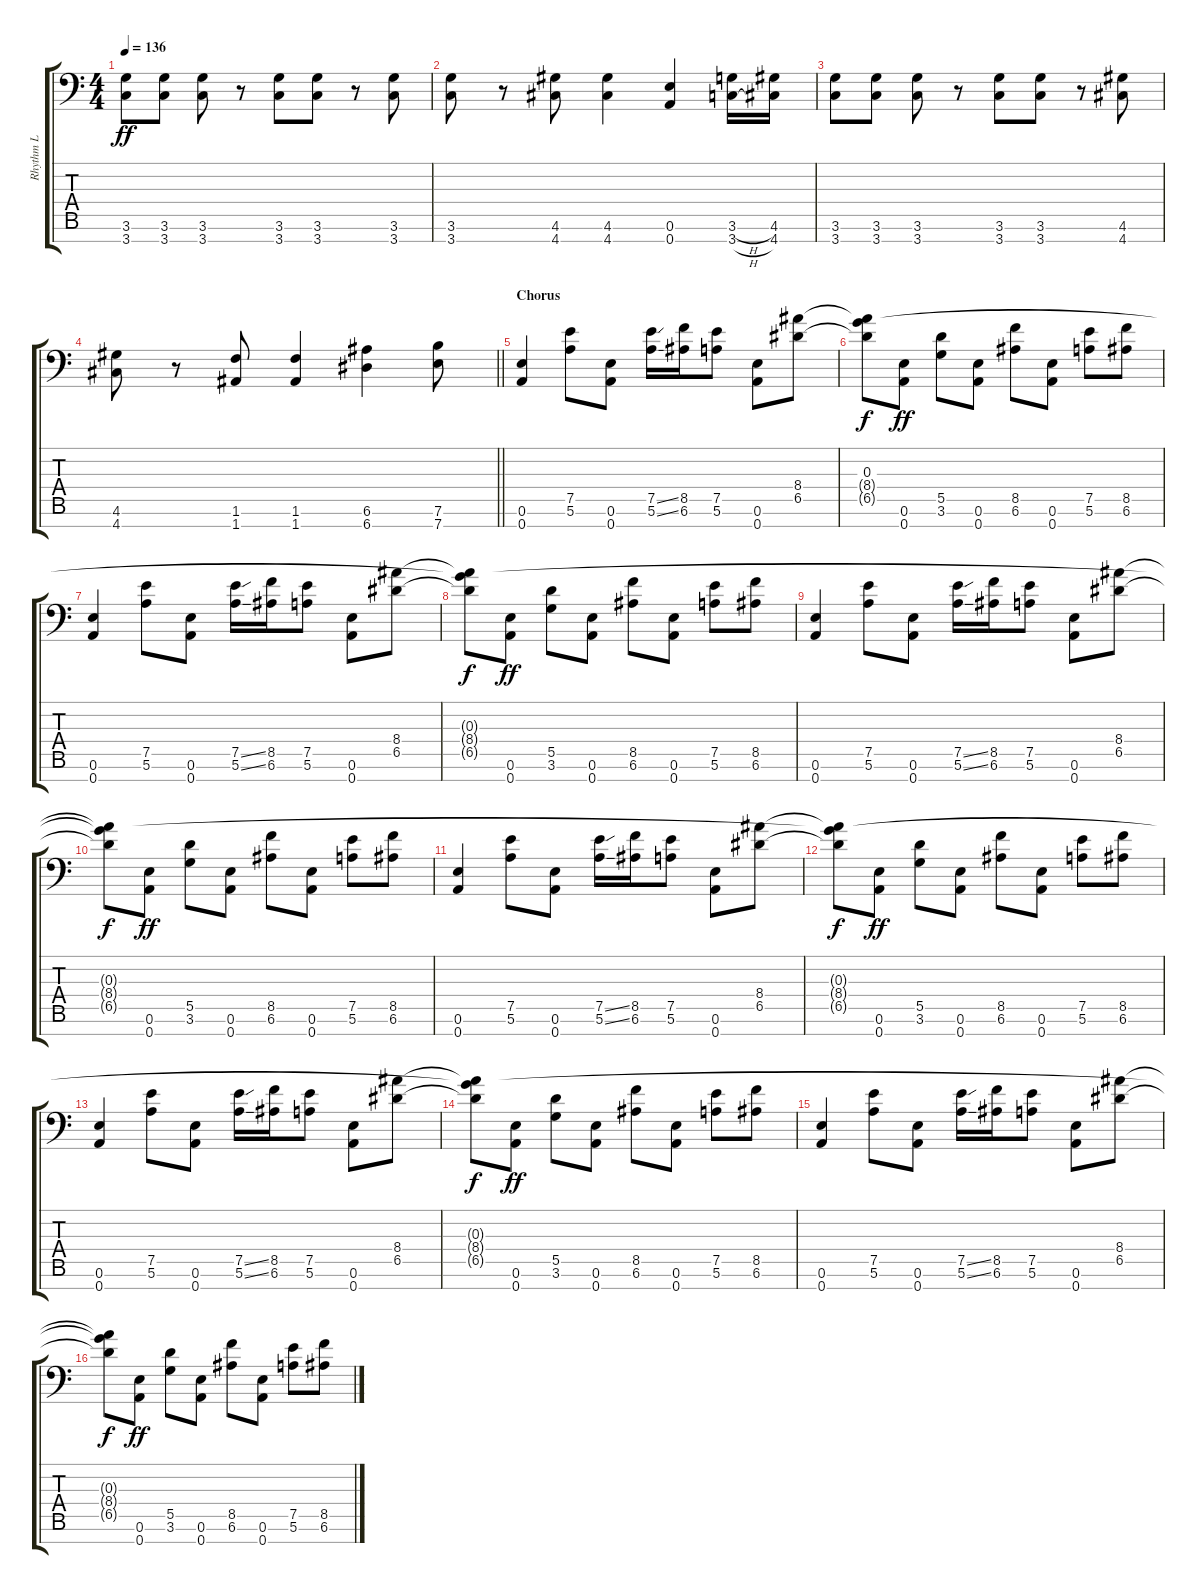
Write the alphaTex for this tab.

\track ("Rhythm L" "Rhythm L") {instrument distortionguitar}
\staff {score tabs}
\tuning (E4 B3 G3 D3 A2 E2 A1) {hide}
\ts (4 4)
\tempo 136
\clef f4
\ks c
(3.6 3.7).8{dy ff} (3.6 3.7).8 (3.6 3.7).8 r.8 (3.6 3.7).8 (3.6 3.7).8 r.8 (3.6 3.7).8 |
(3.6 3.7).8 r.8 (4.6 4.7).8 (4.6 4.7).4 (0.6 0.7).4 (3.6{h} 3.7{h}).16 (4.6 4.7).16 |
(3.6 3.7).8 (3.6 3.7).8 (3.6 3.7).8 r.8 (3.6 3.7).8 (3.6 3.7).8 r.8 (4.6 4.7).8 |
\barLineRight lightlight
(4.6 4.7).8 r.8 (1.6 1.7).8 (1.6 1.7).4 (6.6 6.7).4 (7.6 7.7).8 |
\section ("" "Chorus")
(0.6 0.7).4 (7.5 5.6).8 (0.6 0.7).8 (7.5{ss} 5.6{ss}).16 (8.5 6.6).16 (7.5 5.6).8 (0.6 0.7).8 (8.4 6.5).8 |
(0.3 8.4{t} 6.5{t}).8{dy f} (0.6 0.7).8{dy ff} (5.5 3.6).8 (0.6 0.7).8 (8.5 6.6).8 (0.6 0.7).8 (7.5 5.6).8 (8.5 6.6).8 |
(0.6 0.7).4 (7.5 5.6).8 (0.6 0.7).8 (7.5{ss} 5.6{ss}).16 (8.5 6.6).16 (7.5 5.6).8 (0.6 0.7).8 (8.4 6.5).8 |
(0.3{t} 8.4{t} 6.5{t}).8{dy f} (0.6 0.7).8{dy ff} (5.5 3.6).8 (0.6 0.7).8 (8.5 6.6).8 (0.6 0.7).8 (7.5 5.6).8 (8.5 6.6).8 |
(0.6 0.7).4 (7.5 5.6).8 (0.6 0.7).8 (7.5{ss} 5.6{ss}).16 (8.5 6.6).16 (7.5 5.6).8 (0.6 0.7).8 (8.4 6.5).8 |
(0.3{t} 8.4{t} 6.5{t}).8{dy f} (0.6 0.7).8{dy ff} (5.5 3.6).8 (0.6 0.7).8 (8.5 6.6).8 (0.6 0.7).8 (7.5 5.6).8 (8.5 6.6).8 |
(0.6 0.7).4 (7.5 5.6).8 (0.6 0.7).8 (7.5{ss} 5.6{ss}).16 (8.5 6.6).16 (7.5 5.6).8 (0.6 0.7).8 (8.4 6.5).8 |
(0.3{t} 8.4{t} 6.5{t}).8{dy f} (0.6 0.7).8{dy ff} (5.5 3.6).8 (0.6 0.7).8 (8.5 6.6).8 (0.6 0.7).8 (7.5 5.6).8 (8.5 6.6).8 |
(0.6 0.7).4 (7.5 5.6).8 (0.6 0.7).8 (7.5{ss} 5.6{ss}).16 (8.5 6.6).16 (7.5 5.6).8 (0.6 0.7).8 (8.4 6.5).8 |
(0.3{t} 8.4{t} 6.5{t}).8{dy f} (0.6 0.7).8{dy ff} (5.5 3.6).8 (0.6 0.7).8 (8.5 6.6).8 (0.6 0.7).8 (7.5 5.6).8 (8.5 6.6).8 |
(0.6 0.7).4 (7.5 5.6).8 (0.6 0.7).8 (7.5{ss} 5.6{ss}).16 (8.5 6.6).16 (7.5 5.6).8 (0.6 0.7).8 (8.4 6.5).8 |
(0.3{t} 8.4{t} 6.5{t}).8{dy f} (0.6 0.7).8{dy ff} (5.5 3.6).8 (0.6 0.7).8 (8.5 6.6).8 (0.6 0.7).8 (7.5 5.6).8 (8.5 6.6).8
